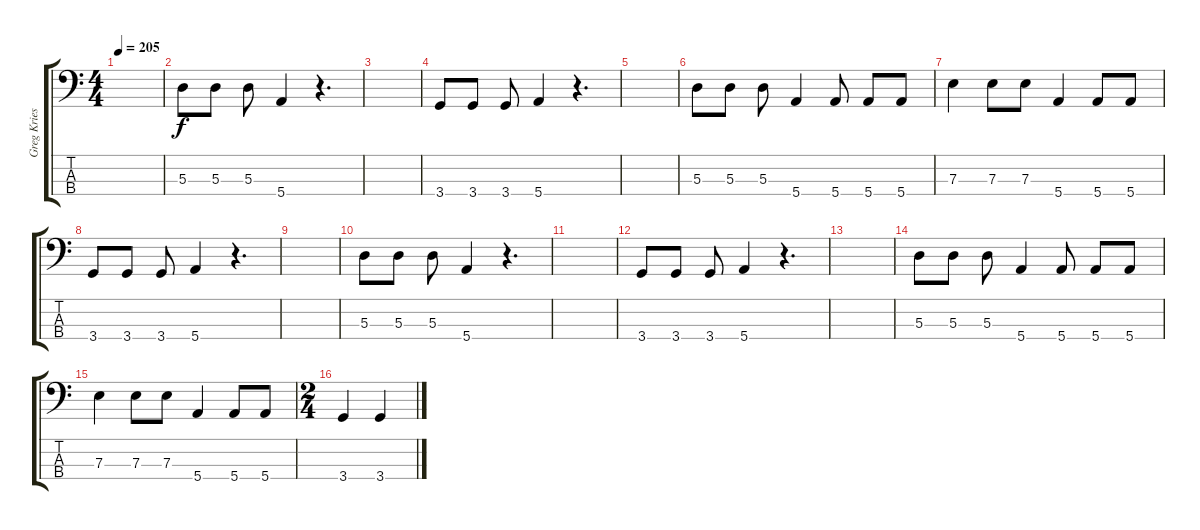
\track ("Greg Kriesel" "Greg Kries") {instrument electricbasspick}
\staff {score tabs}
\tuning (G2 D2 A1 E1) {hide}
\ts (4 4)
\tempo 205
\clef f4
\ks c
|
5.3.8 5.3.8 5.3.8 5.4.4 r.4{d} |
|
3.4.8 3.4.8 3.4.8 5.4.4 r.4{d} |
|
5.3.8 5.3.8 5.3.8 5.4.4 5.4.8 5.4.8 5.4.8 |
7.3.4 7.3.8 7.3.8 5.4.4 5.4.8 5.4.8 |
3.4.8 3.4.8 3.4.8 5.4.4 r.4{d} |
|
5.3.8 5.3.8 5.3.8 5.4.4 r.4{d} |
|
3.4.8 3.4.8 3.4.8 5.4.4 r.4{d} |
|
5.3.8 5.3.8 5.3.8 5.4.4 5.4.8 5.4.8 5.4.8 |
7.3.4 7.3.8 7.3.8 5.4.4 5.4.8 5.4.8 |
\ts (2 4)
3.4.4 3.4.4
